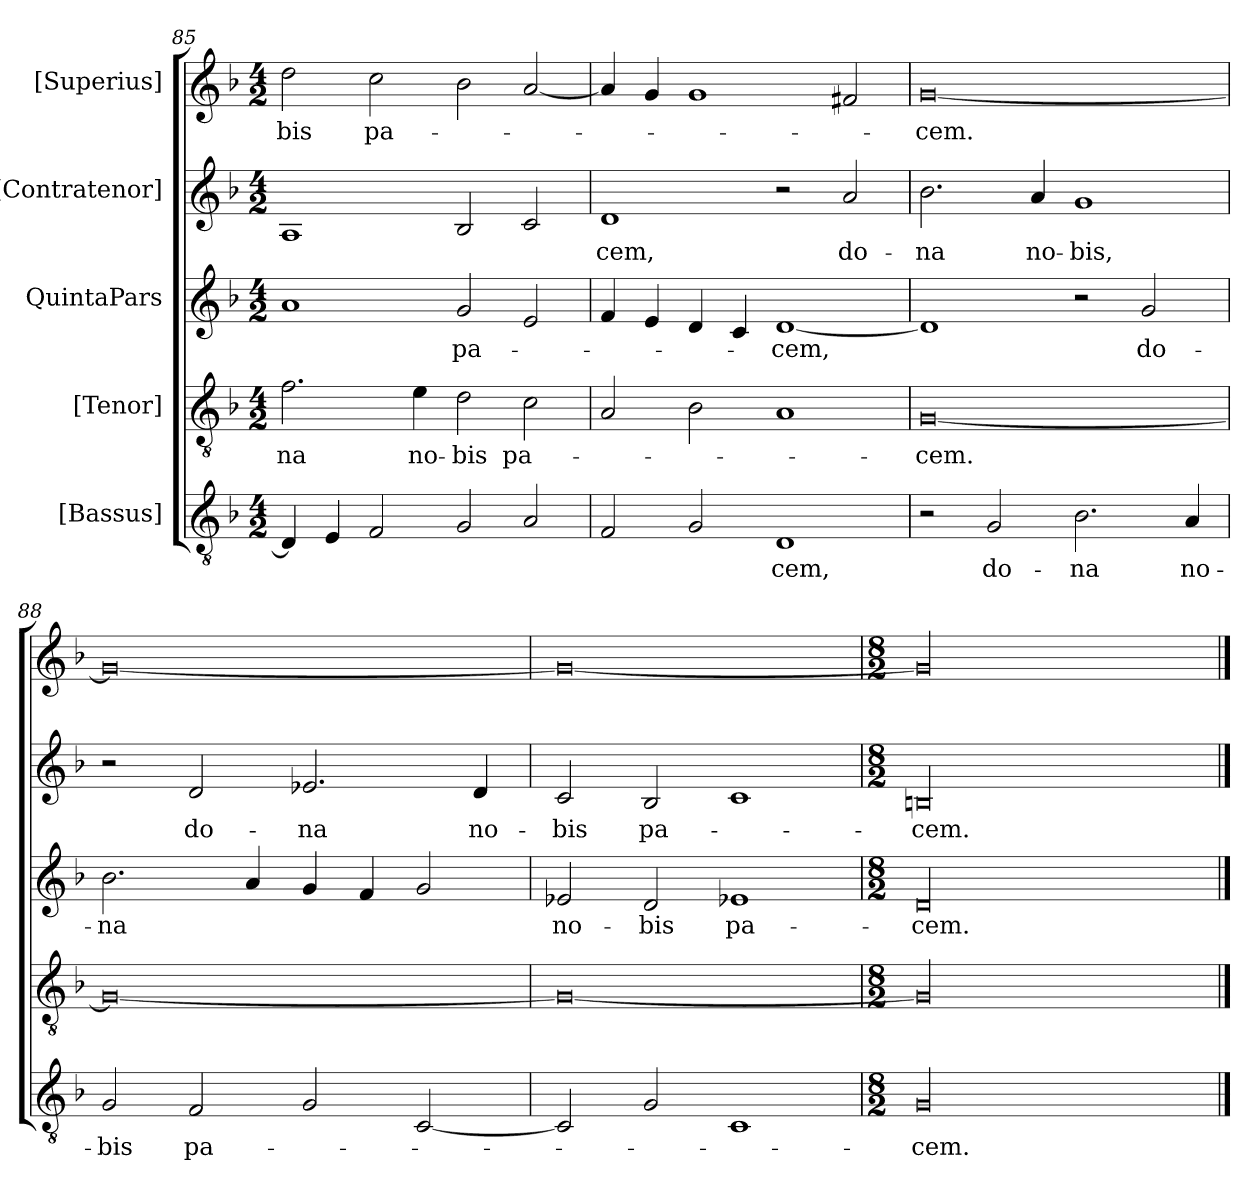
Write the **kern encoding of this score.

**kern	**text	**kern	**text	**kern	**text	**kern	**text	**kern	**text
*part5	*part5	*part4	*part4	*part3	*part3	*part2	*part2	*part1	*part1
*staff5	*staff5	*staff4	*staff4	*staff3	*staff3	*staff2	*staff2	*staff1	*staff1
*I"[Bassus]	*	*I"[Tenor]	*	*I"QuintaPars	*	*I"[Contratenor]	*	*I"[Superius]	*
*clefGv2	*	*clefGv2	*	*clefG2	*	*clefG2	*	*clefG2	*
*k[b-]	*	*k[b-]	*	*k[b-]	*	*k[b-]	*	*k[b-]	*
*M4/2	*	*M4/2	*	*M4/2	*	*M4/2	*	*M4/2	*
=85	=85	=85	=85	=85	=85	=85	=85	=85	=85
4D/]	.	2.f\	-na	1a/	.	1A/	.	2dd\	-bis
4E/	.	.	.	.	.	.	.	.	.
2F/	.	.	.	.	.	.	.	2cc\	pa-
.	.	4e\	no-	.	.	.	.	.	.
2G/	.	2d\	-bis	2g/	pa-	2B-/	.	2b-\	.
2A/	.	2c\	pa-	2e/	.	2c/	.	[2a/	.
=86	=86	=86	=86	=86	=86	=86	=86	=86	=86
2F/	.	2A/	.	4f/	.	1d/	-cem,	4a/]	.
.	.	.	.	4e/	.	.	.	4g/	.
2G/	.	2B-\	.	4d/	.	.	.	1g/	.
.	.	.	.	4c/	.	.	.	.	.
1D/	-cem,	1A/	.	[1d/	-cem,	2r	.	.	.
.	.	.	.	.	.	2a/	do-	2f#X/	.
=87	=87	=87	=87	=87	=87	=87	=87	=87	=87
2r	.	[0G/	-cem.	1d/]	.	2.b-\	-na	[0g/	-cem.
2G/	do-	.	.	.	.	.	.	.	.
.	.	.	.	.	.	4a/	no-	.	.
2.B-\	-na	.	.	2r	.	1g/	-bis,	.	.
.	.	.	.	2g/	do-	.	.	.	.
4A/	no-	.	.	.	.	.	.	.	.
=88	=88	=88	=88	=88	=88	=88	=88	=88	=88
2G/	-bis	0G/_	.	2.b-\	-na	2r	.	0g/_	.
2F/	pa-	.	.	.	.	2d/	do-	.	.
.	.	.	.	4a/	.	.	.	.	.
2G/	.	.	.	4g/	.	2.e-X/	-na	.	.
.	.	.	.	4f/	.	.	.	.	.
[2C/	.	.	.	2g/	.	.	.	.	.
.	.	.	.	.	.	4d/	no-	.	.
=89	=89	=89	=89	=89	=89	=89	=89	=89	=89
2C/]	.	0G/_	.	2e-X/	no-	2c/	-bis	0g/_	.
2G/	.	.	.	2d/	-bis	2B-/	pa-	.	.
1C/	.	.	.	1e-X/	pa-	1c/	.	.	.
=90	=90	=90	=90	=90	=90	=90	=90	=90	=90
*M8/2	*	*M8/2	*	*M8/2	*	*M8/2	*	*M8/2	*
00G/	-cem.	00G/]	.	00d/	-cem.	00Bn/	-cem.	00g/]	.
==	==	==	==	==	==	==	==	==	==
*-	*-	*-	*-	*-	*-	*-	*-	*-	*-
